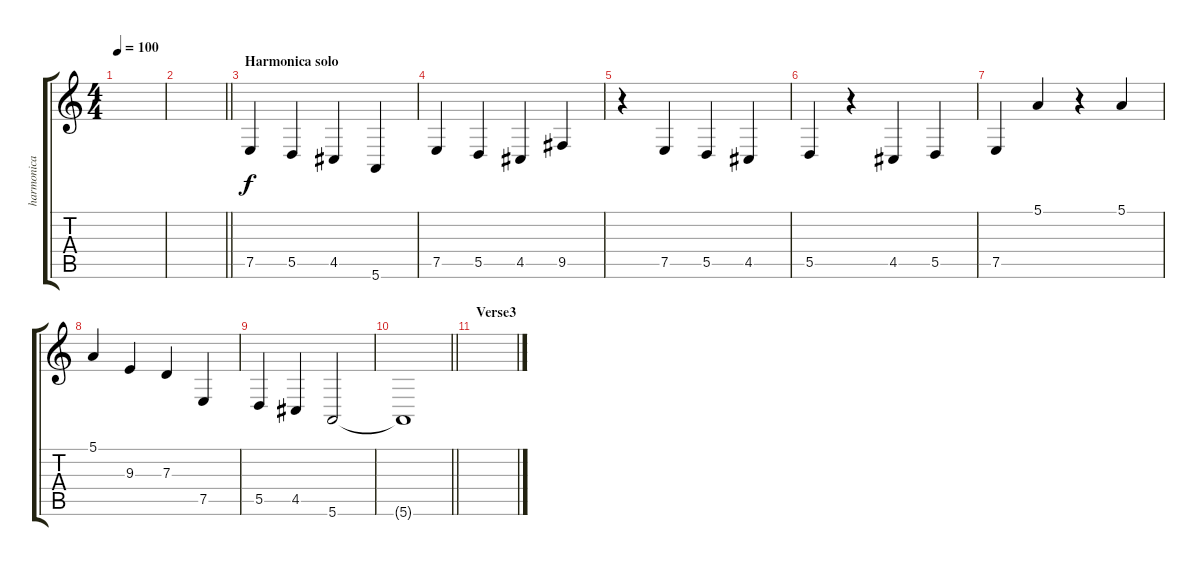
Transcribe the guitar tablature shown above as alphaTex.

\track ("harmonica" "harmonica") {instrument harmonica}
\staff {score tabs}
\tuning (E4 B3 G3 D3 A2 E2) {hide}
\ts (4 4)
\tempo 100
\clef g2
\ks c
|
\barLineRight lightlight
|
\section ("" "Harmonica solo")
7.5.4 5.5.4 4.5.4 5.6.4 |
7.5.4 5.5.4 4.5.4 9.5.4 |
r.4 7.5.4 5.5.4 4.5.4 |
5.5.4 r.4 4.5.4 5.5.4 |
7.5.4 5.1.4 r.4 5.1.4 |
5.1.4 9.3.4 7.3.4 7.5.4 |
5.5.4 4.5.4 5.6.2 |
\barLineRight lightlight
5.6{t}.1 |
\section ("" "Verse3")
